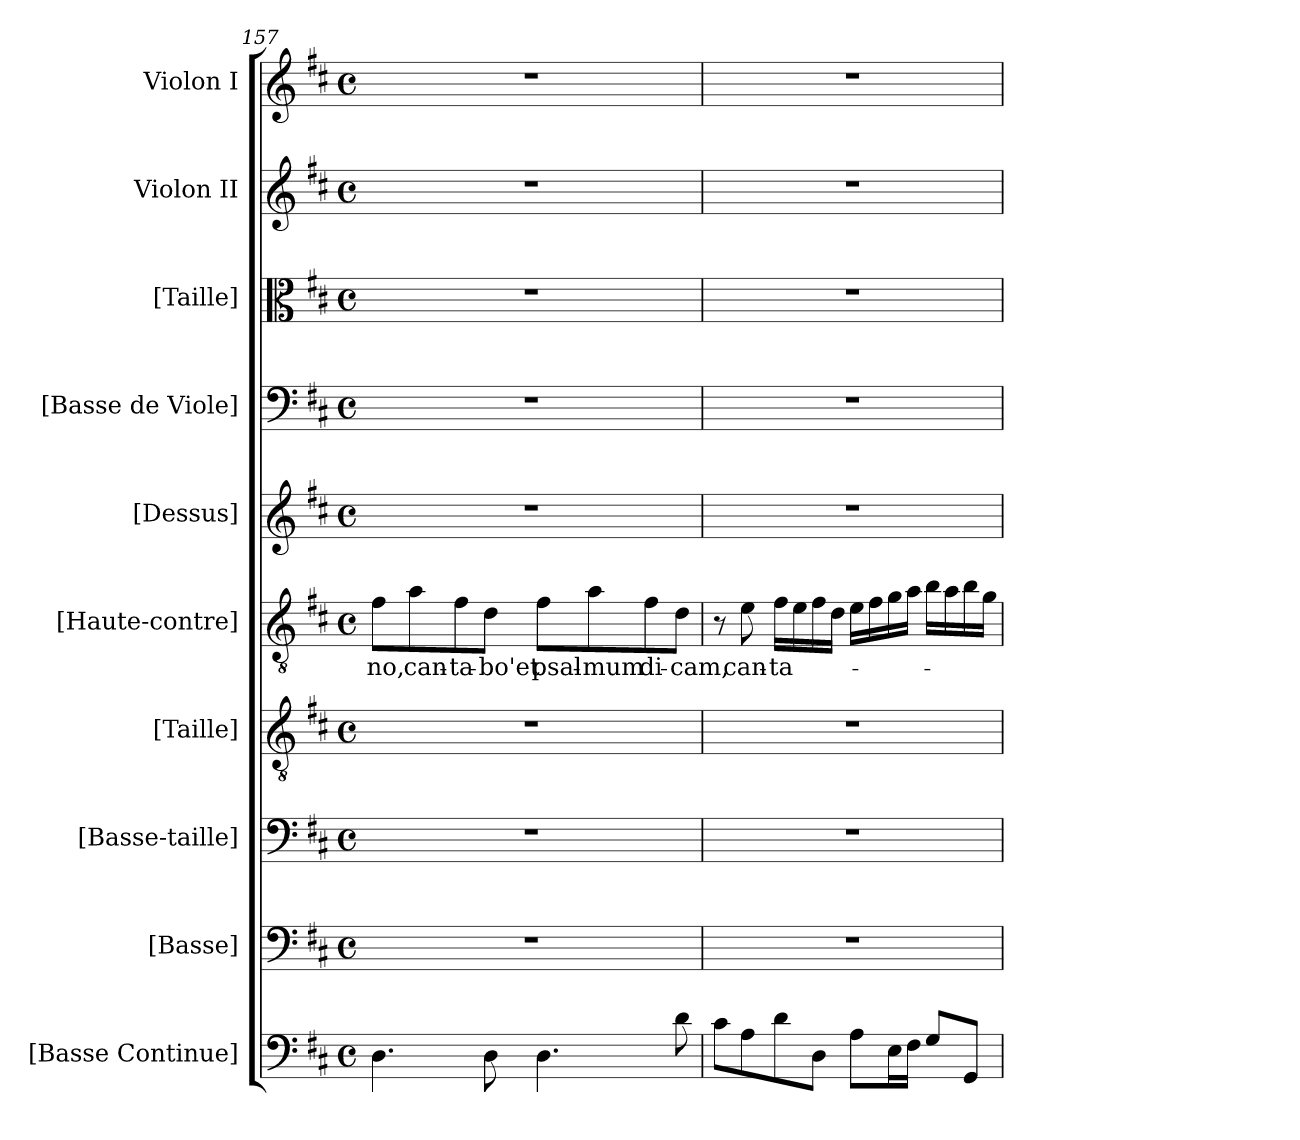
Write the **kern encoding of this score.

**kern	**kern	**kern	**kern	**kern	**text	**kern	**kern	**kern	**kern	**kern
*part10	*part9	*part8	*part7	*part6	*part6	*part5	*part4	*part3	*part2	*part1
*staff10	*staff9	*staff8	*staff7	*staff6	*staff6	*staff5	*staff4	*staff3	*staff2	*staff1
*I"[Basse Continue]	*I"[Basse]	*I"[Basse-taille]	*I"[Taille]	*I"[Haute-contre]	*	*I"[Dessus]	*I"[Basse de Viole]	*I"[Taille]	*I"Violon II	*I"Violon I
*I'B.c.	*I'B.	*I'B.t.	*I'T.	*I'H.C.	*	*I'D.	*	*	*I'Vln. II	*I'Vln. I
!!LO:LB:g=z
*clefF4	*clefF4	*clefF4	*clefGv2	*clefGv2	*	*clefG2	*clefF4	*clefC3	*clefG2	*clefG2
*	*	*	*ITrd7c12	*ITrd7c12	*	*	*	*	*	*
*k[f#c#]	*k[f#c#]	*k[f#c#]	*k[f#c#]	*k[f#c#]	*	*k[f#c#]	*k[f#c#]	*k[f#c#]	*k[f#c#]	*k[f#c#]
*D:	*D:	*D:	*D:	*D:	*	*D:	*D:	*D:	*D:	*D:
*M4/4	*M4/4	*M4/4	*M4/4	*M4/4	*	*M4/4	*M4/4	*M4/4	*M4/4	*M4/4
*met(c)	*met(c)	*met(c)	*met(c)	*met(c)	*	*met(c)	*met(c)	*met(c)	*met(c)	*met(c)
=157	=157	=157	=157	=157	=157	=157	=157	=157	=157	=157
!	!	!	!	!	!LO:LY:b:color=#000000	!	!	!	!	!
4.Di\	1r	1r	1r	8F#i\L	-no,	1r	1r	1r	1r	1r
!	!	!	!	!	!LO:LY:b:color=#000000	!	!	!	!	!
.	.	.	.	8Ai\	can-	.	.	.	.	.
!	!	!	!	!	!LO:LY:b:color=#000000	!	!	!	!	!
.	.	.	.	8F#i\	-ta-	.	.	.	.	.
!	!	!	!	!	!LO:LY:b:color=#000000	!	!	!	!	!
8Di\	.	.	.	8Di\J	-bo'et	.	.	.	.	.
!	!	!	!	!	!LO:LY:b:color=#000000	!	!	!	!	!
4.Di\	.	.	.	8F#i\L	psal-	.	.	.	.	.
!	!	!	!	!	!LO:LY:b:color=#000000	!	!	!	!	!
.	.	.	.	8Ai\	-mum	.	.	.	.	.
!	!	!	!	!	!LO:LY:b:color=#000000	!	!	!	!	!
.	.	.	.	8F#i\	di-	.	.	.	.	.
!	!	!	!	!	!LO:LY:b:color=#000000	!	!	!	!	!
8di\	.	.	.	8Di\J	-cam,	.	.	.	.	.
=158	=158	=158	=158	=158	=158	=158	=158	=158	=158	=158
8c#i\L	1r	1r	1r	8r	.	1r	1r	1r	1r	1r
!	!	!	!	!	!LO:LY:b:color=#000000	!	!	!	!	!
8Ai\	.	.	.	8Ei\	can-	.	.	.	.	.
!	!	!	!	!	!LO:LY:b:color=#000000	!	!	!	!	!
8di\	.	.	.	16F#i\LL	-ta-	.	.	.	.	.
.	.	.	.	16Ei\	.	.	.	.	.	.
8Di\J	.	.	.	16F#i\	.	.	.	.	.	.
.	.	.	.	16Di\JJ	.	.	.	.	.	.
8Ai\L	.	.	.	16Ei\LL	.	.	.	.	.	.
.	.	.	.	16F#i\	.	.	.	.	.	.
16Ei\L	.	.	.	16Gi\	.	.	.	.	.	.
16F#i\JJ	.	.	.	16Ai\JJ	.	.	.	.	.	.
8Gi/L	.	.	.	16Bi\LL	.	.	.	.	.	.
.	.	.	.	16Ai\	.	.	.	.	.	.
8GGi/J	.	.	.	16Bi\	.	.	.	.	.	.
.	.	.	.	16Gi\JJ	.	.	.	.	.	.
=	=	=	=	=	=	=	=	=	=	=
*-	*-	*-	*-	*-	*-	*-	*-	*-	*-	*-
